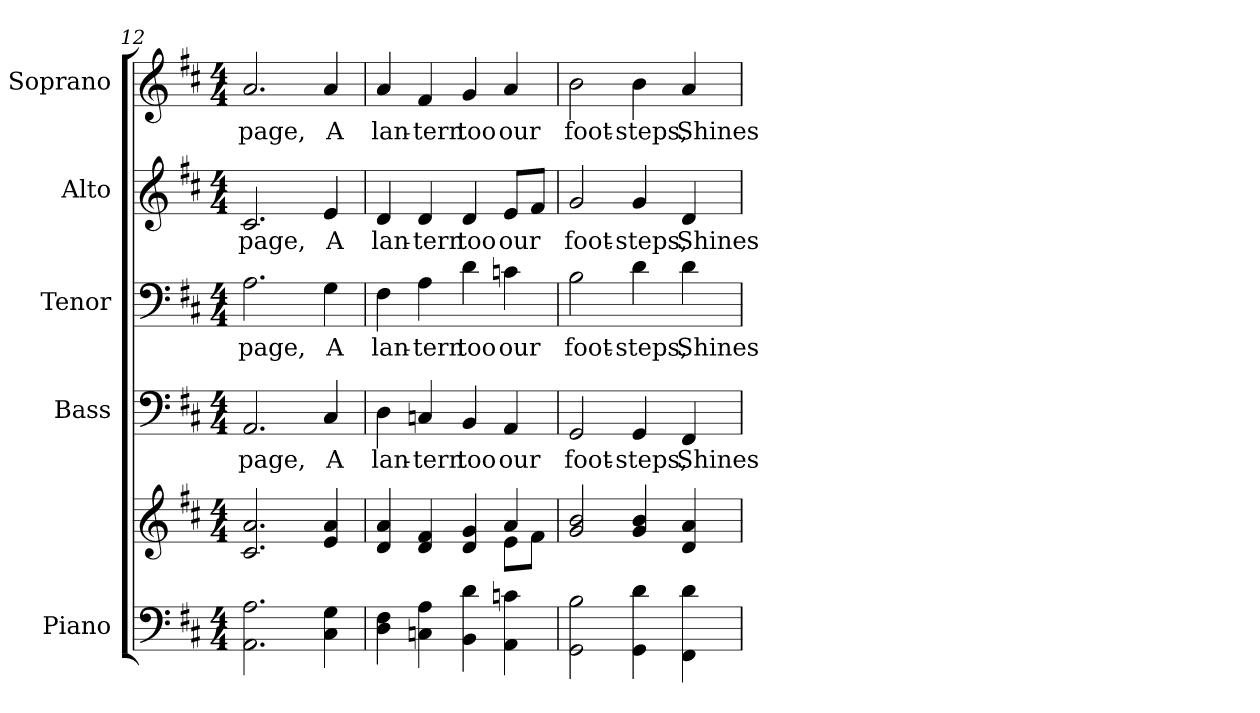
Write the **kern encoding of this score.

**kern	**kern	**kern	**text	**kern	**text	**kern	**text	**kern	**text
*part5	*part5	*part4	*part4	*part3	*part3	*part2	*part2	*part1	*part1
*staff6	*staff5	*staff4	*staff4	*staff3	*staff3	*staff2	*staff2	*staff1	*staff1
*I"Piano	*	*I"Bass	*	*I"Tenor	*	*I"Alto	*	*I"Soprano	*
*I'Pno.	*	*I'B.	*	*I'T.	*	*I'A.	*	*I'S.	*
*clefF4	*clefG2	*clefF4	*	*clefF4	*	*clefG2	*	*clefG2	*
*k[f#c#]	*k[f#c#]	*k[f#c#]	*	*k[f#c#]	*	*k[f#c#]	*	*k[f#c#]	*
*D:	*D:	*D:	*	*D:	*	*D:	*	*D:	*
*M4/4	*M4/4	*M4/4	*	*M4/4	*	*M4/4	*	*M4/4	*
=12	=12	=12	=12	=12	=12	=12	=12	=12	=12
!	!	!	!LO:LY:b:color=#000000	!	!	!	!	!	!
!	!	!	!	!	!LO:LY:b:color=#000000	!	!	!	!
!	!	!	!	!	!	!	!LO:LY:b:color=#000000	!	!
!	!	!	!	!	!	!	!	!	!LO:LY:b:color=#000000
2.AAi\ 2.Ai	2.c#i/ 2.ai	2.AAi/	page,	2.Ai\	page,	2.c#i/	page,	2.ai/	page,
!	!	!	!LO:LY:b:color=#000000	!	!	!	!	!	!
!	!	!	!	!	!LO:LY:b:color=#000000	!	!	!	!
!	!	!	!	!	!	!	!LO:LY:b:color=#000000	!	!
!	!	!	!	!	!	!	!	!	!LO:LY:b:color=#000000
4C#i\ 4Gi	4ei/ 4ai	4C#i/	A	4Gi\	A	4ei/	A	4ai/	A
!!LO:PB:g=z
=13	=13	=13	=13	=13	=13	=13	=13	=13	=13
*	*^	*	*	*	*	*	*	*	*
!	!	!	!	!LO:LY:b:color=#000000	!	!	!	!	!	!
!	!	!	!	!	!	!LO:LY:b:color=#000000	!	!	!	!
!	!	!	!	!	!	!	!	!LO:LY:b:color=#000000	!	!
!	!	!	!	!	!	!	!	!	!	!LO:LY:b:color=#000000
4Di\ 4F#i	4di/ 4ai	2ryy	4Di\	lan-	4F#i\	lan-	4di/	lan-	4ai/	lan-
!	!	!	!	!LO:LY:b:color=#000000	!	!	!	!	!	!
!	!	!	!	!	!	!LO:LY:b:color=#000000	!	!	!	!
!	!	!	!	!	!	!	!	!LO:LY:b:color=#000000	!	!
!	!	!	!	!	!	!	!	!	!	!LO:LY:b:color=#000000
4Cni\ 4Ai	4di/ 4f#i	.	4Cni/	-tern	4Ai\	-tern	4di/	-tern	4f#i/	-tern
!	!	!	!	!LO:LY:b:color=#000000	!	!	!	!	!	!
!	!	!	!	!	!	!LO:LY:b:color=#000000	!	!	!	!
!	!	!	!	!	!	!	!	!LO:LY:b:color=#000000	!	!
!	!	!	!	!	!	!	!	!	!	!LO:LY:b:color=#000000
4BBi\ 4di	4di/ 4gi	4ryy	4BBi/	too	4di\	too	4di/	too	4gi/	too
!	!	!	!	!LO:LY:b:color=#000000	!	!	!	!	!	!
!	!	!	!	!	!	!LO:LY:b:color=#000000	!	!	!	!
!	!	!	!	!	!	!	!	!LO:LY:b:color=#000000	!	!
!	!	!	!	!	!	!	!	!	!	!LO:LY:b:color=#000000
4AAi\ 4cni	4ai/	8ei\L	4AAi/	our	4cni\	our	8ei/L	our	4ai/	our
.	.	8f#i\J	.	.	.	.	8f#i/J	.	.	.
*	*v	*v	*	*	*	*	*	*	*	*
=14	=14	=14	=14	=14	=14	=14	=14	=14	=14
*	*^	*	*	*	*	*	*	*	*
!	!	!	!	!LO:LY:b:color=#000000	!	!	!	!	!	!
*	*v	*v	*	*	*	*	*	*	*	*
*	*^	*	*	*	*	*	*	*	*
!	!	!	!	!	!	!LO:LY:b:color=#000000	!	!	!	!
*	*v	*v	*	*	*	*	*	*	*	*
*	*^	*	*	*	*	*	*	*	*
!	!	!	!	!	!	!	!	!LO:LY:b:color=#000000	!	!
*	*v	*v	*	*	*	*	*	*	*	*
*	*^	*	*	*	*	*	*	*	*
!	!	!	!	!	!	!	!	!	!	!LO:LY:b:color=#000000
*	*v	*v	*	*	*	*	*	*	*	*
2GGi\ 2Bi	2gi/ 2bi	2GGi/	foot-	2Bi\	foot-	2gi/	foot-	2bi\	foot-
!	!	!	!LO:LY:b:color=#000000	!	!	!	!	!	!
!	!	!	!	!	!LO:LY:b:color=#000000	!	!	!	!
!	!	!	!	!	!	!	!LO:LY:b:color=#000000	!	!
!	!	!	!	!	!	!	!	!	!LO:LY:b:color=#000000
4GGi\ 4di	4gi/ 4bi	4GGi/	-steps,	4di\	-steps,	4gi/	-steps,	4bi\	-steps,
!	!	!	!LO:LY:b:color=#000000	!	!	!	!	!	!
!	!	!	!	!	!LO:LY:b:color=#000000	!	!	!	!
!	!	!	!	!	!	!	!LO:LY:b:color=#000000	!	!
!	!	!	!	!	!	!	!	!	!LO:LY:b:color=#000000
4FF#i\ 4di	4di/ 4ai	4FF#i/	Shines	4di\	Shines	4di/	Shines	4ai/	Shines
=	=	=	=	=	=	=	=	=	=
*-	*-	*-	*-	*-	*-	*-	*-	*-	*-
